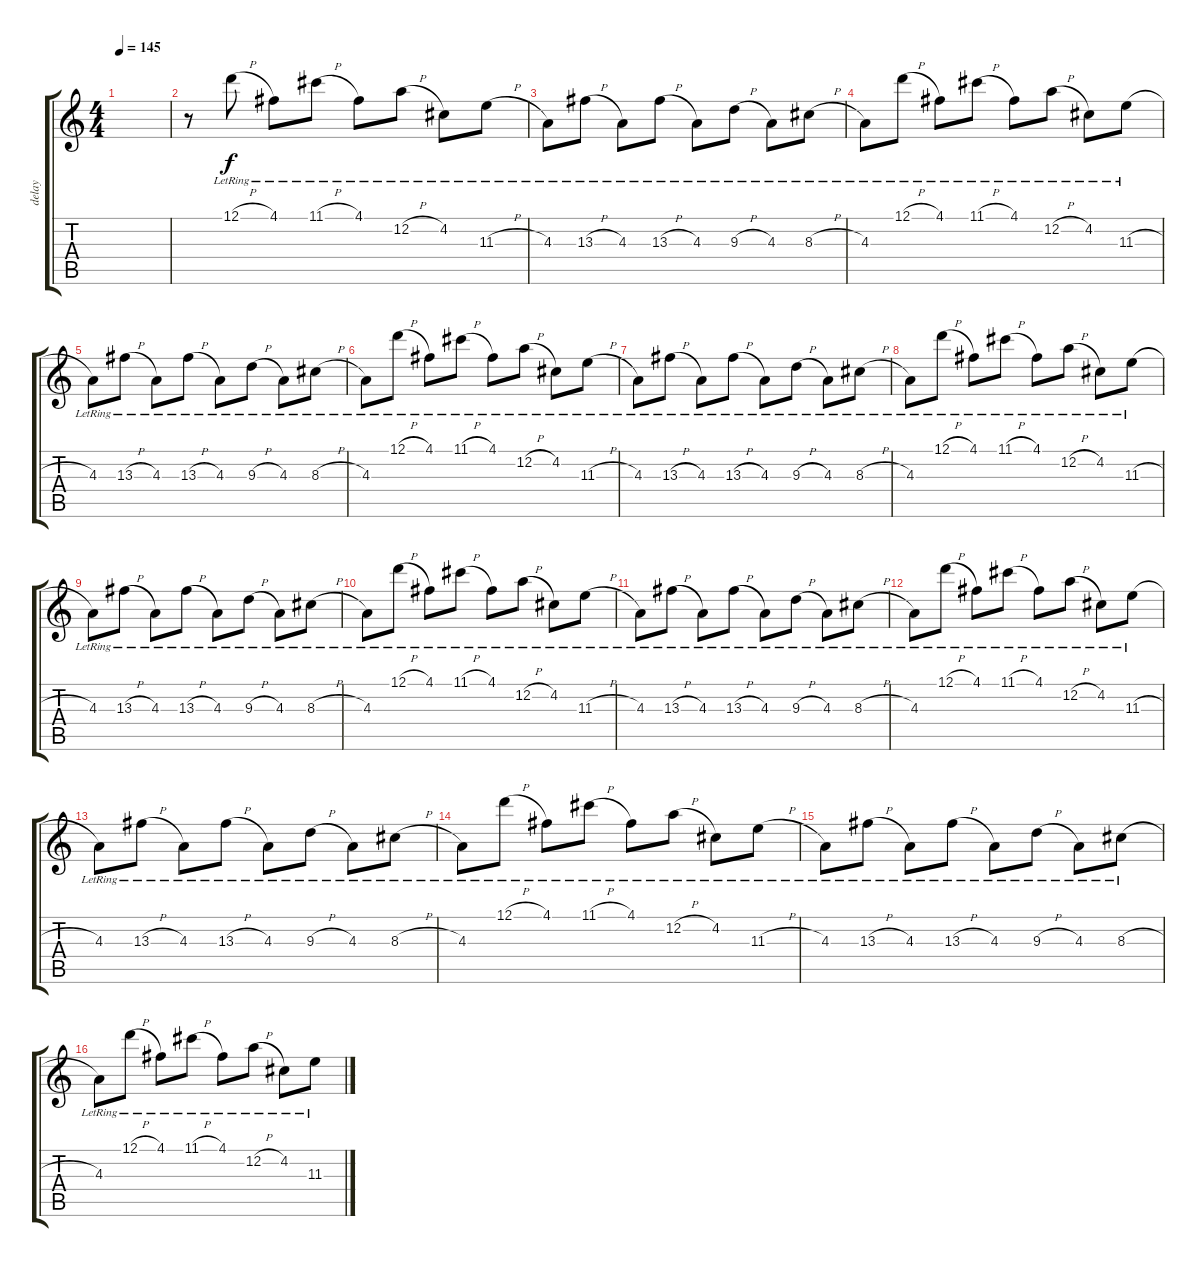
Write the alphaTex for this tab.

\track ("delay" "delay") {instrument overdrivenguitar}
\staff {score tabs}
\tuning (D4 A3 F3 C3 G2 D2) {hide}
\ts (4 4)
\tempo 145
\clef g2
\ks c
|
r.8{instrument electricguitarjazz} 12.1{h lr}.8 4.1{lr}.8 11.1{h lr}.8 4.1{lr}.8 12.2{h lr}.8 4.2{lr}.8 11.3{h lr}.8 |
4.3{lr}.8 13.3{h lr}.8 4.3{lr}.8 13.3{h lr}.8 4.3{lr}.8 9.3{h lr}.8 4.3{lr}.8 8.3{h lr}.8 |
4.3{lr}.8 12.1{h lr}.8 4.1{lr}.8 11.1{h lr}.8 4.1{lr}.8 12.2{h lr}.8 4.2{lr}.8 11.3{h lr}.8 |
4.3{lr}.8 13.3{h lr}.8 4.3{lr}.8 13.3{h lr}.8 4.3{lr}.8 9.3{h lr}.8 4.3{lr}.8 8.3{h lr}.8 |
4.3{lr}.8 12.1{h lr}.8 4.1{lr}.8 11.1{h lr}.8 4.1{lr}.8 12.2{h lr}.8 4.2{lr}.8 11.3{h lr}.8 |
4.3{lr}.8 13.3{h lr}.8 4.3{lr}.8 13.3{h lr}.8 4.3{lr}.8 9.3{h lr}.8 4.3{lr}.8 8.3{h lr}.8 |
4.3{lr}.8 12.1{h lr}.8 4.1{lr}.8 11.1{h lr}.8 4.1{lr}.8 12.2{h lr}.8 4.2{lr}.8 11.3{h lr}.8 |
4.3{lr}.8 13.3{h lr}.8 4.3{lr}.8 13.3{h lr}.8 4.3{lr}.8 9.3{h lr}.8 4.3{lr}.8 8.3{h lr}.8 |
4.3{lr}.8 12.1{h lr}.8 4.1{lr}.8 11.1{h lr}.8 4.1{lr}.8 12.2{h lr}.8 4.2{lr}.8 11.3{h lr}.8 |
4.3{lr}.8 13.3{h lr}.8 4.3{lr}.8 13.3{h lr}.8 4.3{lr}.8 9.3{h lr}.8 4.3{lr}.8 8.3{h lr}.8 |
4.3{lr}.8 12.1{h lr}.8 4.1{lr}.8 11.1{h lr}.8 4.1{lr}.8 12.2{h lr}.8 4.2{lr}.8 11.3{h lr}.8 |
4.3{lr}.8 13.3{h lr}.8 4.3{lr}.8 13.3{h lr}.8 4.3{lr}.8 9.3{h lr}.8 4.3{lr}.8 8.3{h lr}.8 |
4.3{lr}.8 12.1{h lr}.8 4.1{lr}.8 11.1{h lr}.8 4.1{lr}.8 12.2{h lr}.8 4.2{lr}.8 11.3{h lr}.8 |
4.3{lr}.8 13.3{h lr}.8 4.3{lr}.8 13.3{h lr}.8 4.3{lr}.8 9.3{h lr}.8 4.3{lr}.8 8.3{h lr}.8 |
4.3{lr}.8 12.1{h lr}.8 4.1{lr}.8 11.1{h lr}.8 4.1{lr}.8 12.2{h lr}.8 4.2{lr}.8 11.3{h lr}.8
